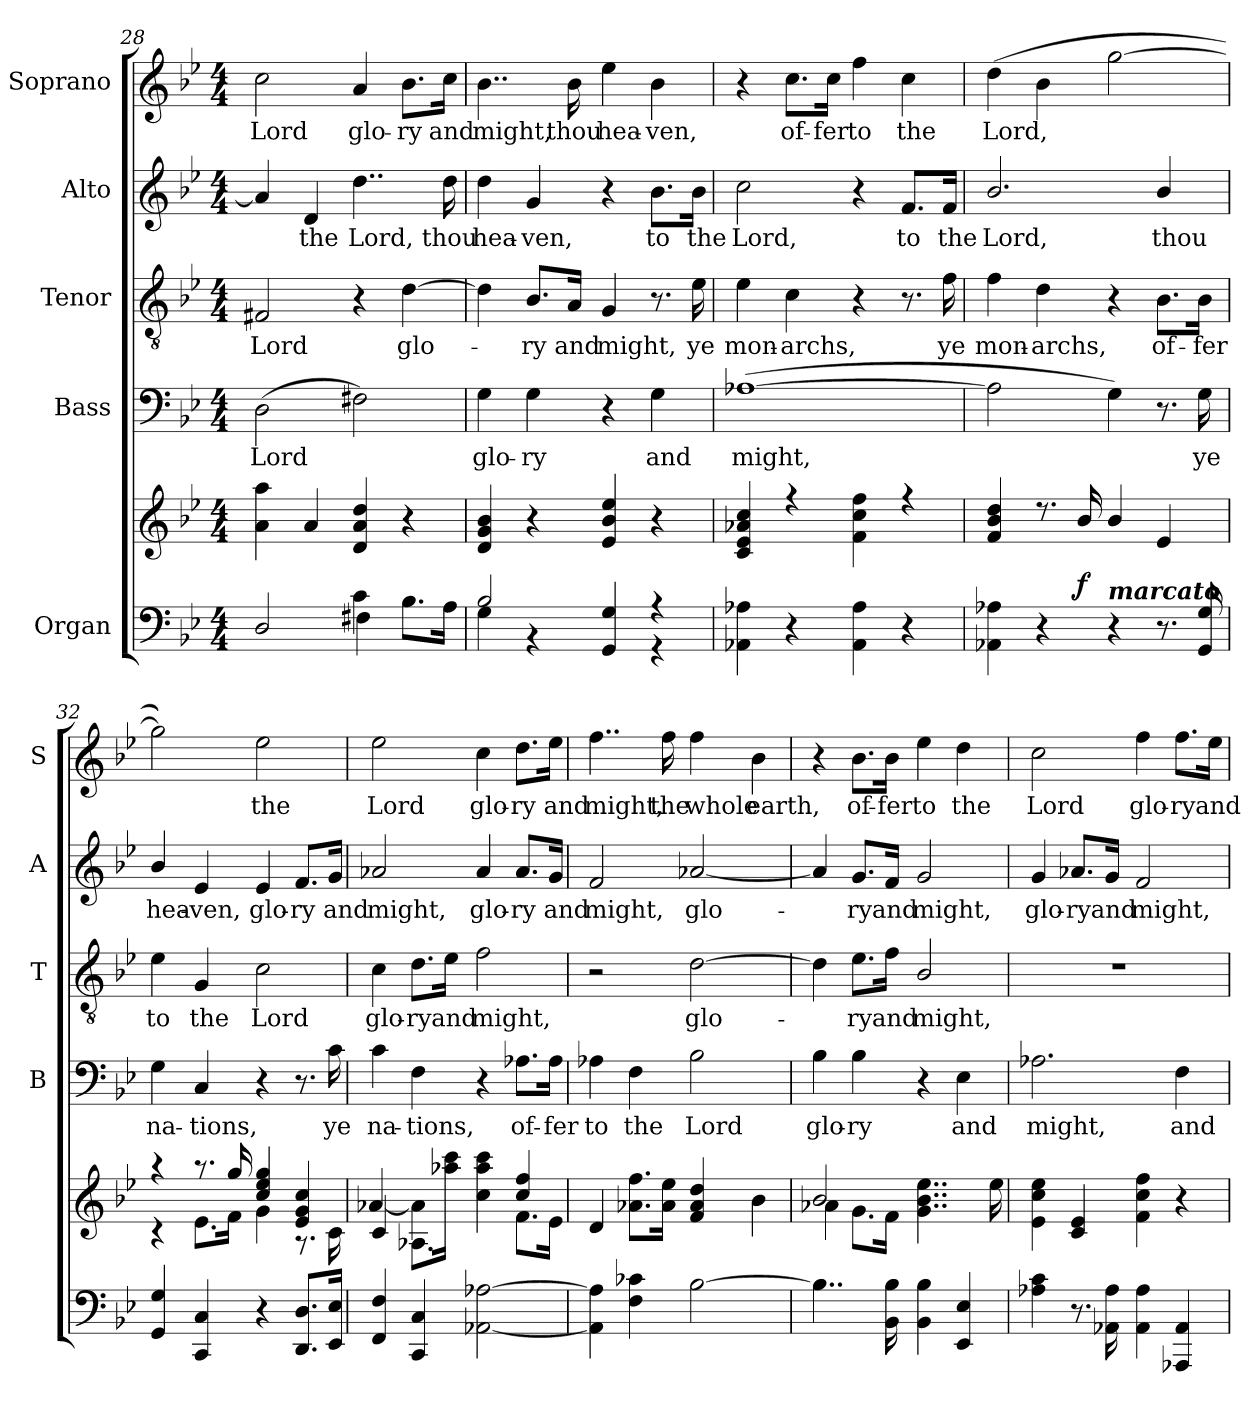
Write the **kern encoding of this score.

**kern	**kern	**dynam	**kern	**text	**kern	**text	**kern	**text	**kern	**text
*part5	*part5	*part5	*part4	*part4	*part3	*part3	*part2	*part2	*part1	*part1
*staff6	*staff5	*staff5/6	*staff4	*staff4	*staff3	*staff3	*staff2	*staff2	*staff1	*staff1
*I"Organ	*	*	*I"Bass	*	*I"Tenor	*	*I"Alto	*	*I"Soprano	*
*	*	*	*I'B	*	*I'T	*	*I'A	*	*I'S	*
*clefF4	*clefG2	*	*clefF4	*	*clefGv2	*	*clefG2	*	*clefG2	*
*k[b-e-]	*k[b-e-]	*	*k[b-e-]	*	*k[b-e-]	*	*k[b-e-]	*	*k[b-e-]	*
*B-:	*B-:	*	*B-:	*	*B-:	*	*B-:	*	*B-:	*
*M4/4	*M4/4	*	*M4/4	*	*M4/4	*	*M4/4	*	*M4/4	*
=28	=28	=28	=28	=28	=28	=28	=28	=28	=28	=28
*^	*	*	*	*	*	*	*	*	*	*
!	!	!	!	!	!LO:LY:b	!	!LO:LY:b	!	!	!	!LO:LY:b
2D/	2ryy	4a\ 4aa\	.	(>2D\	Lord	2F#X/	Lord	4a/]	.	2cc\	Lord
!	!	!	!	!	!	!	!	!	!LO:LY:b	!	!
.	.	4a/	.	.	.	.	.	4d/	the	.	.
!	!	!	!	!	!	!	!	!	!LO:LY:b	!	!LO:LY:b
4c\	4F#X\	4d/ 4a/ 4dd/	.	2F#X\)	.	4r	.	4..dd\	Lord,	4a/	glo-
!	!	!	!	!	!	!	!LO:LY:b	!	!	!	!LO:LY:b
8.B-\L	4ryy	4r	.	.	.	[4d\	glo-	.	.	8.b-\L	-ry
!	!	!	!	!	!	!	!	!	!LO:LY:b	!	!LO:LY:b
16A\Jk	.	.	.	.	.	.	.	16dd\	thou	16cc\Jk	and
=29	=29	=29	=29	=29	=29	=29	=29	=29	=29	=29	=29
!	!	!	!	!	!LO:LY:b	!	!	!	!LO:LY:b	!	!LO:LY:b
2B-/	4G\	4d/ 4g/ 4b-/	.	4G\	glo-	4d\]	.	4dd\	hea-	4..b-\	might,
!	!	!	!	!	!LO:LY:b	!	!LO:LY:b	!	!LO:LY:b	!	!
.	4r	4r	.	4G\	-ry	8.B-/L	ry	4g/	-ven,	.	.
!	!	!	!	!	!	!	!LO:LY:b	!	!	!	!LO:LY:b
.	.	.	.	.	.	16A/Jk	and	.	.	16b-\	thou
!	!	!	!	!	!	!	!LO:LY:b	!	!	!	!LO:LY:b
4GG/ 4G/	4ryy	4e-/ 4b-/ 4ee-/	.	4r	.	4G/	might,	4r	.	4ee-\	hea-
!	!	!	!	!	!LO:LY:b	!	!	!	!LO:LY:b	!	!LO:LY:b
4r	4r	4r	.	4G\	and	8.r	.	8.b-\L	to	4b-\	-ven,
!	!	!	!	!	!	!	!LO:LY:b	!	!LO:LY:b	!	!
.	.	.	.	.	.	16e-\	ye	16b-\Jk	the	.	.
*v	*v	*	*	*	*	*	*	*	*	*	*
!!LO:LB:g=z
=30	=30	=30	=30	=30	=30	=30	=30	=30	=30	=30
*	*^	*	*	*	*	*	*	*	*	*
!	!	!	!	!	!LO:LY:b	!	!LO:LY:b	!	!LO:LY:b	!	!
4AA-X\ 4A-X\	4c/ 4e-/ 4a-X/ 4cc/	1ryy	.	(>[1A-X	might,	4e-\	mon-	2cc\	Lord,	4r	.
!	!	!	!	!	!	!	!LO:LY:b	!	!	!	!LO:LY:b
4r	4r	.	.	.	.	4c\	-archs,	.	.	8.cc\L	of-
!	!	!	!	!	!	!	!	!	!	!	!LO:LY:b
.	.	.	.	.	.	.	.	.	.	16cc\Jk	-fer
!	!	!	!	!	!	!	!	!	!	!	!LO:LY:b
4AA-\ 4A-\	4f\ 4cc\ 4ff\	.	.	.	.	4r	.	4r	.	4ff\	to
!	!	!	!	!	!	!	!	!	!LO:LY:b	!	!LO:LY:b
4r	4r	.	.	.	.	8.r	.	8.f/L	to	4cc\	the
!	!	!	!	!	!	!	!LO:LY:b	!	!LO:LY:b	!	!
.	.	.	.	.	.	16f\	ye	16f/Jk	the	.	.
=31	=31	=31	=31	=31	=31	=31	=31	=31	=31	=31	=31
!	!	!	!	!	!	!	!LO:LY:b	!	!LO:LY:b	!	!LO:LY:b
4AA-X\ 4A-X\	4f/ 4b-/ 4dd/	1ryy	.	2A-\]	.	4f\	mon-	2.b-/	Lord,	(>4dd\	Lord,
!	!	!	!	!	!	!	!LO:LY:b	!	!	!	!
4r	8.r	.	.	.	.	4d\	-archs,	.	.	4b-\	.
!	!	!	!LO:DY:b	!	!	!	!	!	!	!	!
.	16b-/	.	f	.	.	.	.	.	.	.	.
!LO:TX:a:Bi:t=marcato	!	!	!	!	!	!	!	!	!	!	!
4r	4b-/	.	.	4G\)	.	4r	.	.	.	[2gg\	.
!	!	!	!	!	!	!	!LO:LY:b	!	!LO:LY:b	!	!
8.r	4e-/	.	.	8.r	.	8.B-\L	of-	4b-/	thou	.	.
!	!	!	!	!	!LO:LY:b	!	!LO:LY:b	!	!	!	!
16GG/ 16G/	.	.	.	16G\	ye	16B-\Jk	-fer	.	.	.	.
=32	=32	=32	=32	=32	=32	=32	=32	=32	=32	=32	=32
!	!	!	!	!	!LO:LY:b	!	!LO:LY:b	!	!LO:LY:b	!	!
4GG/ 4G/	4r	4r	.	4G\	na-	4e-\	to	4b-/	hea-	2gg\])	.
!	!	!	!	!	!LO:LY:b	!	!LO:LY:b	!	!LO:LY:b	!	!
4CC/ 4C/	8.r	8.e-\L	.	4C/	-tions,	4G/	the	4e-/	-ven,	.	.
.	16gg/	16f\Jk	.	.	.	.	.	.	.	.	.
!	!	!	!	!	!	!	!LO:LY:b	!	!LO:LY:b	!	!LO:LY:b
4r	4cc/ 4ee-/ 4gg/	4g\	.	4r	.	2c\	Lord	4e-/	glo-	2ee-\	the
!	!	!	!	!	!	!	!	!	!LO:LY:b	!	!
8.DD/ 8.D/L	4e-/ 4g/ 4cc/	8.r	.	8.r	.	.	.	8.f/L	-ry	.	.
!	!	!	!	!	!LO:LY:b	!	!	!	!LO:LY:b	!	!
16EE-/ 16E-/Jk	.	16c\	.	16c\	ye	.	.	16g/Jk	and	.	.
=33	=33	=33	=33	=33	=33	=33	=33	=33	=33	=33	=33
!	!	!	!	!	!LO:LY:b	!	!LO:LY:b	!	!LO:LY:b	!	!LO:LY:b
4FF/ 4F/	4c/	[4a-X/	.	4c\	na-	4c\	glo-	2a-X/	might,	2ee-\	Lord
!	!	!	!	!	!LO:LY:b	!	!LO:LY:b	!	!	!	!
4CC/ 4C/	8.A-X\L	4a-\]	.	4F\	-tions,	8.d\L	-ry	.	.	.	.
!	!	!	!	!	!	!	!LO:LY:b	!	!	!	!
.	16aa-X\ 16ccc\Jk	.	.	.	.	16e-\Jk	and	.	.	.	.
!	!	!	!	!	!	!	!LO:LY:b	!	!LO:LY:b	!	!LO:LY:b
[2AA-X\ [2A-X\	4ryy	4cc\ 4aa-\ 4ccc\	.	4r	.	2f\	might,	4a-/	glo-	4cc\	glo-
!	!	!	!	!	!LO:LY:b	!	!	!	!LO:LY:b	!	!LO:LY:b
.	4cc/ 4ff/	8.f\L	.	8.A-X\L	of-	.	.	8.a-/L	-ry	8.dd\L	-ry
!	!	!	!	!	!LO:LY:b	!	!	!	!LO:LY:b	!	!LO:LY:b
.	.	16e-\Jk	.	16A-\Jk	-fer	.	.	16g/Jk	and	16ee-\Jk	and
!!LO:PB:g=z
=34	=34	=34	=34	=34	=34	=34	=34	=34	=34	=34	=34
!	!	!	!	!	!LO:LY:b	!	!	!	!LO:LY:b	!	!LO:LY:b
4AA-\] 4A-\]	4d/	2ryy	.	4A-X\	to	2r	.	2f/	might,	4..ff\	might,
!	!	!	!	!	!LO:LY:b	!	!	!	!	!	!
4F\ 4c-X\	8.a-X\ 8.ff\L	.	.	4F\	the	.	.	.	.	.	.
!	!	!	!	!	!	!	!	!	!	!	!LO:LY:b
.	16a-\ 16ee-\Jk	.	.	.	.	.	.	.	.	16ff\	the
!	!	!	!	!	!LO:LY:b	!	!LO:LY:b	!	!LO:LY:b	!	!LO:LY:b
[2B-\	4f/ 4a-/ 4dd/	2ryy	.	2B-\	Lord	[2d\	glo-	[2a-X/	glo-	4ff\	whole
!	!	!	!	!	!	!	!	!	!	!	!LO:LY:b
.	4b-\	.	.	.	.	.	.	.	.	4b-\	earth,
=35	=35	=35	=35	=35	=35	=35	=35	=35	=35	=35	=35
!	!	!	!	!	!LO:LY:b	!	!	!	!	!	!
4..B-\]	2b-/	4a-X\	.	4B-\	glo-	4d\]	.	4a-/]	.	4r	.
!	!	!	!	!	!LO:LY:b	!	!LO:LY:b	!	!LO:LY:b	!	!LO:LY:b
.	.	8.g\L	.	4B-\	-ry	8.e-\L	ry	8.g/L	ry	8.b-\L	of-
!	!	!	!	!	!	!	!LO:LY:b	!	!LO:LY:b	!	!LO:LY:b
16BB-\ 16B-\	.	16f\Jk	.	.	.	16f\Jk	and	16f/Jk	and	16b-\Jk	-fer
!	!	!	!	!	!	!	!LO:LY:b	!	!LO:LY:b	!	!LO:LY:b
4BB-\ 4B-\	4..g\ 4..b-\ 4..ee-\	2ryy	.	4r	.	2B-/	might,	2g/	might,	4ee-\	to
!	!	!	!	!	!LO:LY:b	!	!	!	!	!	!LO:LY:b
4EE-/ 4E-/	.	.	.	4E-\	and	.	.	.	.	4dd\	the
.	16ee-\	.	.	.	.	.	.	.	.	.	.
=36	=36	=36	=36	=36	=36	=36	=36	=36	=36	=36	=36
!	!	!	!	!	!LO:LY:b	!	!	!	!LO:LY:b	!	!LO:LY:b
4A-X\ 4c\	4e-\ 4cc\ 4ee-\	2ryy	.	2.A-X\	might,	1r	.	4g/	glo-	2cc\	Lord
!	!	!	!	!	!	!	!	!	!LO:LY:b	!	!
8.r	4c/ 4e-/	.	.	.	.	.	.	8.a-X/L	-ry	.	.
!	!	!	!	!	!	!	!	!	!LO:LY:b	!	!
16AA-X\ 16A-\	.	.	.	.	.	.	.	16g/Jk	and	.	.
!	!	!	!	!	!	!	!	!	!LO:LY:b	!	!LO:LY:b
4AA-\ 4A-\	4f\ 4cc\ 4ff\	2ryy	.	.	.	.	.	2f/	might,	4ff\	glo-
!	!	!	!	!	!LO:LY:b	!	!	!	!	!	!LO:LY:b
4AAA-X/ 4AA-/	4r	.	.	4F\	and	.	.	.	.	8.ff\L	-ry
!	!	!	!	!	!	!	!	!	!	!	!LO:LY:b
.	.	.	.	.	.	.	.	.	.	16ee-\Jk	and
*	*v	*v	*	*	*	*	*	*	*	*	*
=	=	=	=	=	=	=	=	=	=	=
*-	*-	*-	*-	*-	*-	*-	*-	*-	*-	*-
